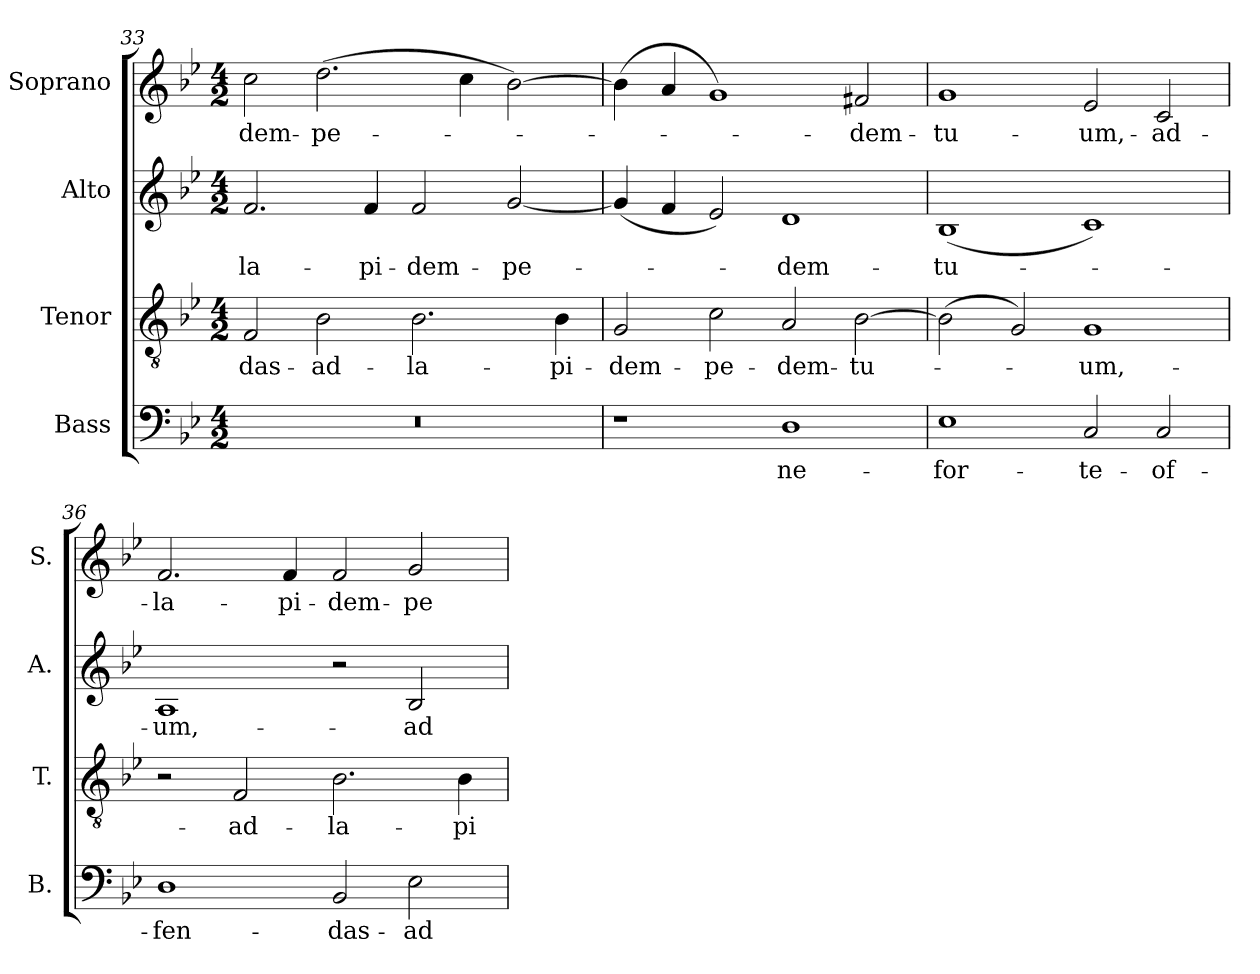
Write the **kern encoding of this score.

**kern	**text	**kern	**text	**kern	**text	**kern	**text
*part4	*part4	*part3	*part3	*part2	*part2	*part1	*part1
*staff4	*staff4	*staff3	*staff3	*staff2	*staff2	*staff1	*staff1
*I"Bass	*	*I"Tenor	*	*I"Alto	*	*I"Soprano	*
*I'B.	*	*I'T.	*	*I'A.	*	*I'S.	*
*clefF4	*	*clefGv2	*	*clefG2	*	*clefG2	*
*	*	*ITrd7c12	*	*	*	*	*
*k[b-e-]	*	*k[b-e-]	*	*k[b-e-]	*	*k[b-e-]	*
*B-:	*	*B-:	*	*B-:	*	*B-:	*
*M4/2	*	*M4/2	*	*M4/2	*	*M4/2	*
=33	=33	=33	=33	=33	=33	=33	=33
!LO:N:vis=1	!	!	!	!	!	!	!
!	!	!	!LO:LY:b:color=#000000	!	!	!	!
!	!	!	!	!	!LO:LY:b:color=#000000	!	!
!	!	!	!	!	!	!	!LO:LY:b:color=#000000
0r	.	2FFi/	-das-	2.fi/	-la-	2cci\	-dem-
!	!	!	!LO:LY:b:color=#000000	!	!	!	!
!	!	!	!	!	!	!	!LO:LY:b:color=#000000
.	.	2BB-i\	-ad-	.	.	(2.ddi\	-pe-
!	!	!	!	!	!LO:LY:b:color=#000000	!	!
.	.	.	.	4fi/	-pi-	.	.
!	!	!	!LO:LY:b:color=#000000	!	!	!	!
!	!	!	!	!	!LO:LY:b:color=#000000	!	!
.	.	2.BB-i\	-la-	2fi/	-dem-	.	.
.	.	.	.	.	.	4cci\	.
!	!	!	!	!	!LO:LY:b:color=#000000	!	!
.	.	.	.	[2gi/	-pe-	[2b-i\)	.
!	!	!	!LO:LY:b:color=#000000	!	!	!	!
.	.	4BB-i\	-pi-	.	.	.	.
!!LO:LB:g=z
=34	=34	=34	=34	=34	=34	=34	=34
!	!	!	!LO:LY:b:color=#000000	!	!	!	!
1r	.	2GGi/	-dem-	(4gi/]	.	(4b-i\]	.
.	.	.	.	4fi/	.	4ai/	.
!	!	!	!LO:LY:b:color=#000000	!	!	!	!
.	.	2Ci\	-pe-	2e-i/)	.	1gi)	.
!	!LO:LY:b:color=#000000	!	!	!	!	!	!
!	!	!	!LO:LY:b:color=#000000	!	!	!	!
!	!	!	!	!	!LO:LY:b:color=#000000	!	!
1Di	ne-	2AAi/	-dem-	1di	-dem-	.	.
!	!	!	!LO:LY:b:color=#000000	!	!	!	!
!	!	!	!	!	!	!	!LO:LY:b:color=#000000
.	.	[2BB-i\	-tu-	.	.	2f#Xi/	-dem-
=35	=35	=35	=35	=35	=35	=35	=35
!	!LO:LY:b:color=#000000	!	!	!	!	!	!
!	!	!	!	!	!LO:LY:b:color=#000000	!	!
!	!	!	!	!	!	!	!LO:LY:b:color=#000000
1E-i	-for-	(2BB-i\]	.	(1B-i	-tu-	1gi	-tu-
.	.	2GGi/)	.	.	.	.	.
!	!LO:LY:b:color=#000000	!	!	!	!	!	!
!	!	!	!LO:LY:b:color=#000000	!	!	!	!
!	!	!	!	!	!	!	!LO:LY:b:color=#000000
2Ci/	-te-	1GGi	-um,-	1ci)	.	2e-i/	-um,-
!	!LO:LY:b:color=#000000	!	!	!	!	!	!
!	!	!	!	!	!	!	!LO:LY:b:color=#000000
2Ci/	-of-	.	.	.	.	2ci/	-ad-
=36	=36	=36	=36	=36	=36	=36	=36
!	!LO:LY:b:color=#000000	!	!	!	!	!	!
!	!	!	!	!	!LO:LY:b:color=#000000	!	!
!	!	!	!	!	!	!	!LO:LY:b:color=#000000
1Di	-fen-	2r	.	1Ai	-um,-	2.fi/	-la-
!	!	!	!LO:LY:b:color=#000000	!	!	!	!
.	.	2FFi/	-ad-	.	.	.	.
!	!	!	!	!	!	!	!LO:LY:b:color=#000000
.	.	.	.	.	.	4fi/	-pi-
!	!LO:LY:b:color=#000000	!	!	!	!	!	!
!	!	!	!LO:LY:b:color=#000000	!	!	!	!
!	!	!	!	!	!	!	!LO:LY:b:color=#000000
2BB-i/	-das-	2.BB-i\	-la-	2r	.	2fi/	-dem-
!	!LO:LY:b:color=#000000	!	!	!	!	!	!
!	!	!	!	!	!LO:LY:b:color=#000000	!	!
!	!	!	!	!	!	!	!LO:LY:b:color=#000000
2E-i\	-ad-	.	.	2B-i/	-ad-	2gi/	-pe-
!	!	!	!LO:LY:b:color=#000000	!	!	!	!
.	.	4BB-i\	-pi-	.	.	.	.
=	=	=	=	=	=	=	=
*-	*-	*-	*-	*-	*-	*-	*-
